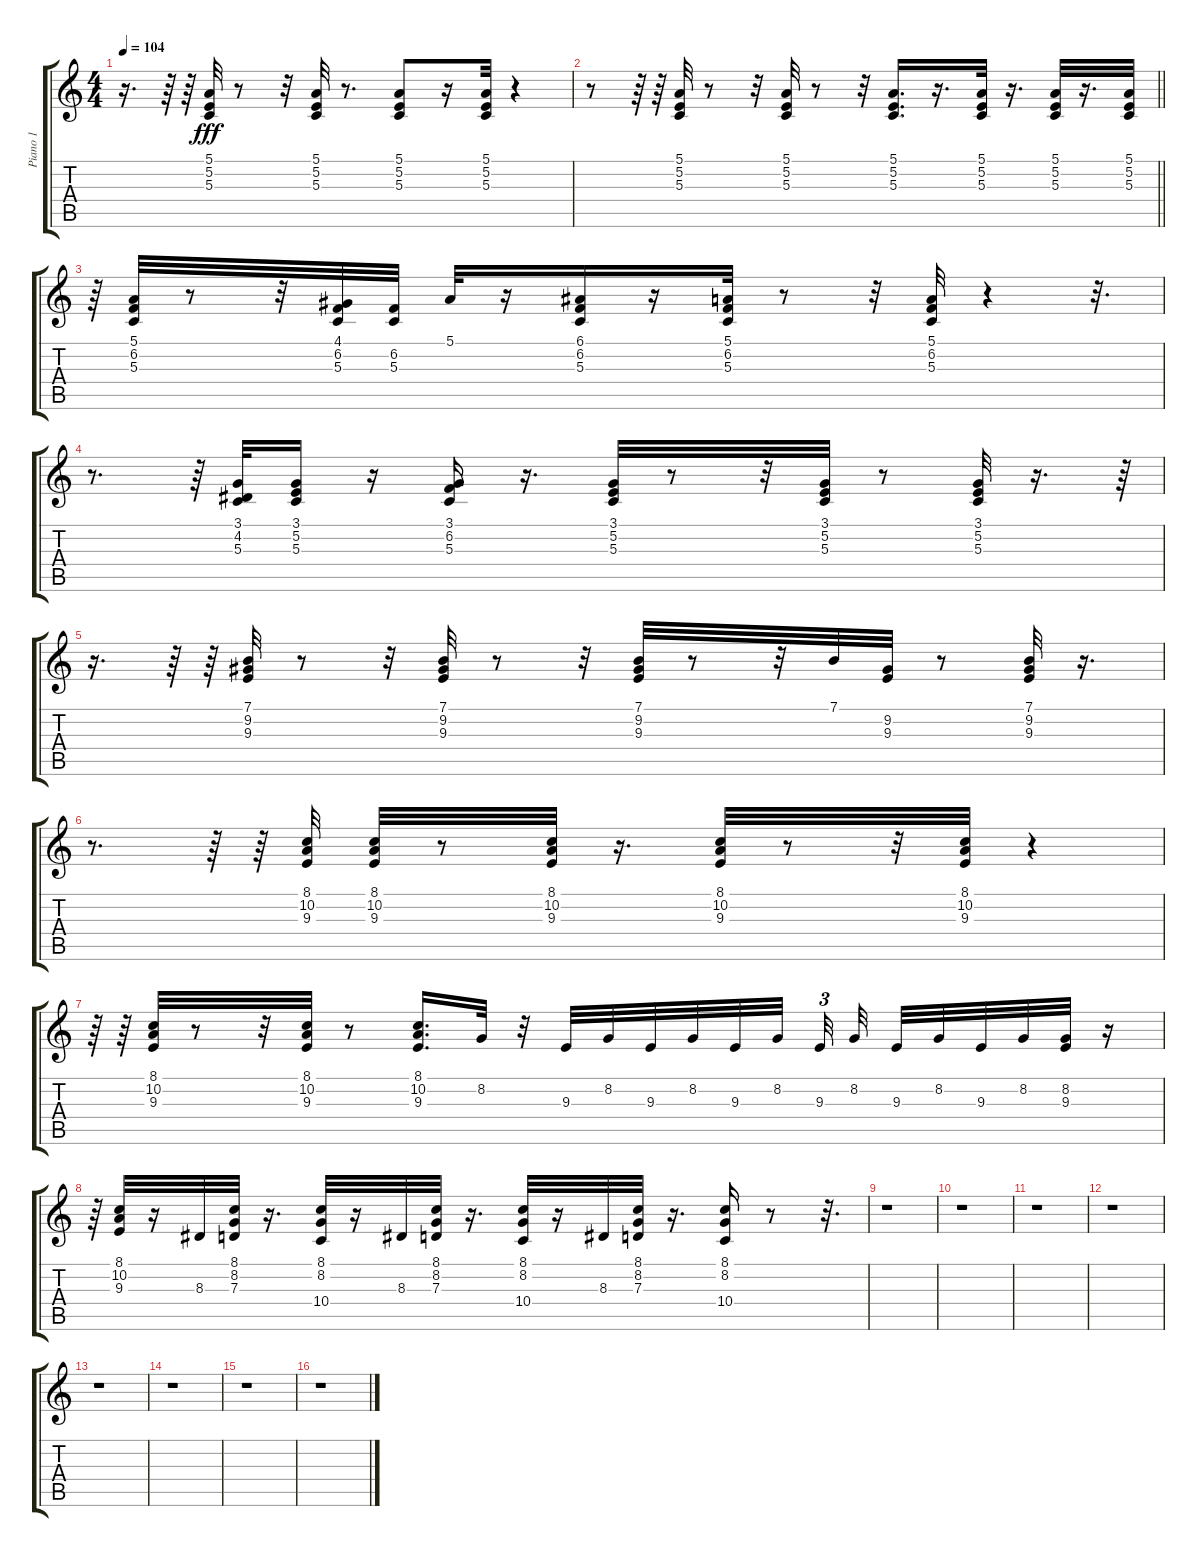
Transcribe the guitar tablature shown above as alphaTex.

\track ("Piano 1" "Piano 1") {instrument acousticgrandpiano}
\staff {score tabs}
\tuning (E4 B3 G3 D3 A2 E2) {hide}
\ts (4 4)
\tempo 104
\clef g2
\ks c
r.16{d dy fff} r.64 r.64 (5.1 5.2 5.3).32 r.8 r.32 (5.1 5.2 5.3).32 r.8{d} (5.1 5.2 5.3).8 r.16 (5.1 5.2 5.3).32 r.4 |
\barLineRight lightlight
r.8 r.64 r.64 (5.1 5.2 5.3).32 r.8 r.32 (5.1 5.2 5.3).32 r.8 r.32 (5.1 5.2 5.3).16{d} r.16{d} (5.1 5.2 5.3).32 r.16{d} (5.1 5.2 5.3).32 r.16{d} (5.1 5.2 5.3).32 |
r.64 (5.1 6.2 5.3).32 r.8 r.32 (4.1 6.2 5.3).32 (6.2 5.3).32 5.1.32 r.16 (6.1 6.2 5.3).16 r.16 (5.1 6.2 5.3).32 r.8 r.32 (5.1 6.2 5.3).32 r.4 r.32{d} |
r.8{d} r.64 (3.1 4.2 5.3).32 (3.1 5.2 5.3).16 r.16 (3.1 6.2 5.3).16 r.16{d} (3.1 5.2 5.3).32 r.8 r.32 (3.1 5.2 5.3).32 r.8 (3.1 5.2 5.3).32 r.16{d} r.64 |
r.16{d} r.64 r.64 (7.1 9.2 9.3).32 r.8 r.32 (7.1 9.2 9.3).32 r.8 r.32 (7.1 9.2 9.3).32 r.8 r.32 7.1.32 (9.2 9.3).32 r.8 (7.1 9.2 9.3).32 r.16{d} |
r.8{d} r.64 r.64 (8.1 10.2 9.3).32 (8.1 10.2 9.3).32 r.8 (8.1 10.2 9.3).32 r.16{d} (8.1 10.2 9.3).32 r.8 r.32 (8.1 10.2 9.3).32 r.4 |
r.64 r.64 (8.1 10.2 9.3).32 r.8 r.32 (8.1 10.2 9.3).32 r.8 (8.1 10.2 9.3).16{d} 8.2.32 r.32 9.3.32 8.2.32 9.3.32 8.2.32 9.3.32 8.2.32{beam splitsecondary} 9.3.32{tu (3 2)} 8.2.32 9.3.32 8.2.32 9.3.32 8.2.32 (8.2 9.3).32 r.16 |
r.64 (8.1 10.2 9.3).32 r.16 8.3.32 (8.1 8.2 7.3).32 r.16{d} (8.1 8.2 10.4).32 r.16 8.3.32 (8.1 8.2 7.3).32 r.16{d} (8.1 8.2 10.4).32 r.16 8.3.32 (8.1 8.2 7.3).32 r.16{d} (8.1 8.2 10.4).16 r.8 r.32{d} |
r.1 |
r.1 |
r.1 |
r.1 |
r.1 |
r.1 |
r.1 |
r.1
